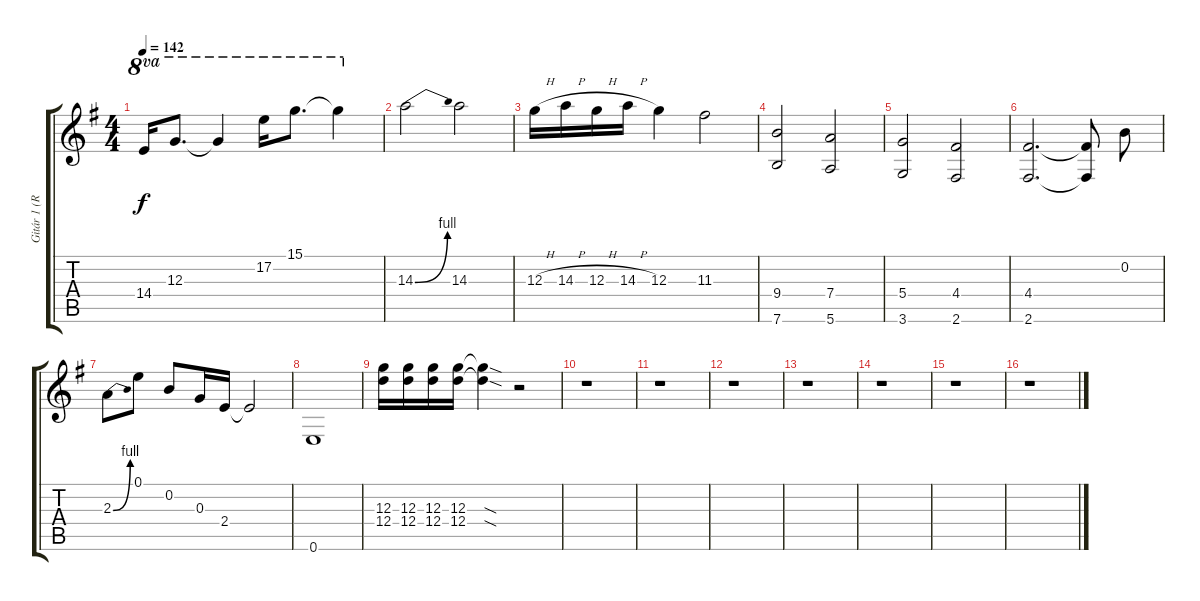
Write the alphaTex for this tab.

\track ("Gitár 1 (Ritchie Blackmore)" "Gitár 1 (R") {instrument electricguitarclean}
\staff {score tabs}
\tuning (E4 B3 G3 D3 A2 E2) {hide}
\ts (4 4)
\tempo 142
\clef g2
\ks g
14.4.16{ot 8va dy f} 12.3.8{d ot 8va} 12.3{t}.4{ot 8va} 17.2.16{ot 8va} 15.1.8{d ot 8va} 15.1{t}.4{ot 8va} |
14.3{be (bend 0 0 60 4)}.2 14.3.2 |
12.3{h}.16 14.3{h}.16 12.3{h}.16 14.3{h}.16 12.3.4 11.3.2 |
(9.4 7.6).2 (7.4 5.6).2 |
(5.4 3.6).2 (4.4 2.6).2 |
(4.4 2.6).2{d} (4.4{t} 2.6{t}).8{beam split} 0.2.8 |
2.3{be (bend 0 0 60 4)}.8 0.1.8 0.2.8 0.3.16 2.4.16 2.4{t}.2 |
0.6.1 |
(12.3 12.4).16 (12.3 12.4).16 (12.3 12.4).16 (12.3 12.4).16 (12.3{sod t} 12.4{sod t}).4 r.2 |
r.1 |
r.1 |
r.1 |
r.1 |
r.1 |
r.1 |
r.1
